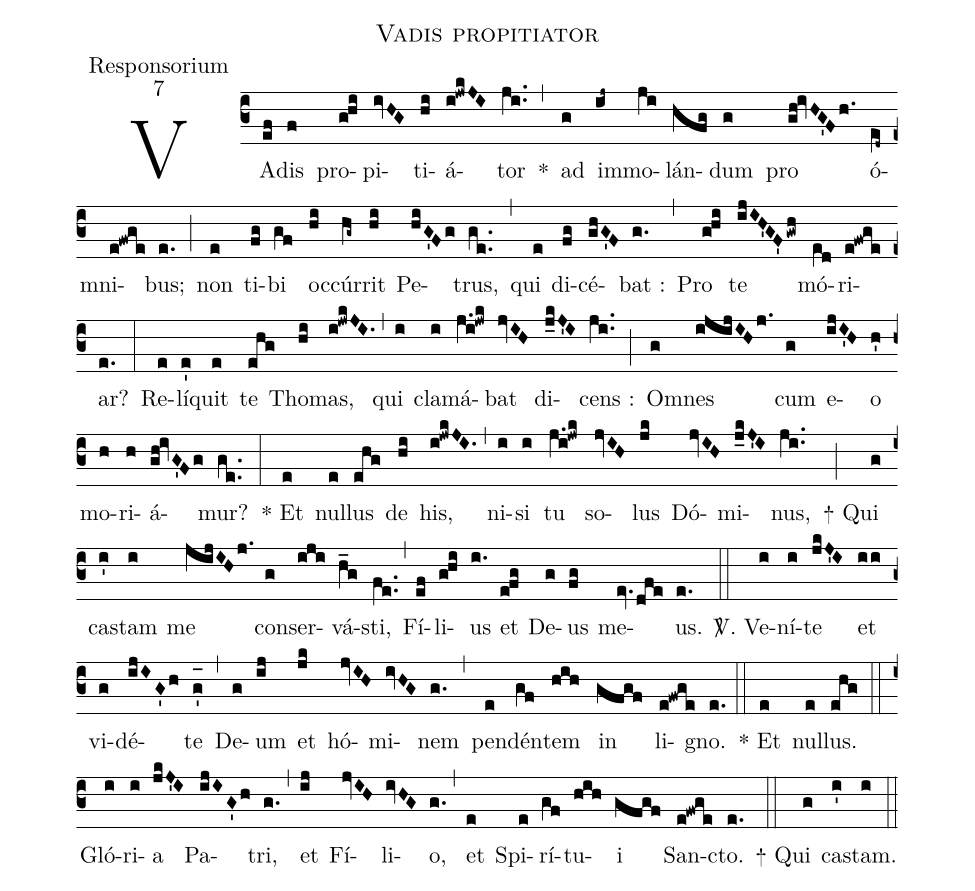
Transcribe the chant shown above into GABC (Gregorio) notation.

name:Vadis propitiator;
office-part:Responsorium;
mode:7;
%%
(c3) VA(ef)dis(f) pro(ghi)pi(ivHG)ti(hi)á(i!jwkJI)tor(ji..) *(,) ad(g) im(ij~)mo(ji)lán(hfg)dum(g) pro(gh!ivHG'Fh.) ó(e[ll:1]d~)mni(e!fwge)bus;(e.) (;) non(e) ti(fg)bi(gf) oc(hi)cúr(hg~)rit(hi) Pe(hiG'Fg)trus,(ge..) (,) qui(e) di(fg)cé(ghG'F)bat :(g.) (,) Pro(ghi) te(ijIH'GF'gwh) mó(e[ll:1]d)ri(e!fwge)ar?(e.) (:) Re(e)lí(e')quit(e) te(ehg) Tho(hi)mas,(i!jwkJI.) (,) qui(i) cla(i)má(j.i!jwk)bat(jvIH) di(j_kJ'I)cens :(ji..) (;) O(g)mnes(ijijIHj.) cum(g) e(ijI'H)o(h') mo(h)ri(h)á(gh!ivG'Fg)mur?(ge..) (:) * Et(e) nul(e)lus(ehg) de(hi) his,(i!jwkJI.) (,) ni(i)si(i) tu(j.i!jwk) so(jvIH)lus(jk) Dó(jvIH)mi(j_kJ'I)nus,(ji..) (;) + Qui(g) ca(i')stam(i) me(jijIHj.) con(g)ser(iji)vá(h_g)sti,(fe..) (,) Fí(ef)li(ghi)us(i.) et(efg) De(g)us(fg) me(ev.dfe)us.(e.) (::)
<sp>V/</sp>. Ve(i)ní(i)te(jkJ'I) et(ii) vi(g)dé(ijIG'h)te(g'_[oh:h]) (,) De(g)um(ij) et(jk) hó(jvIH)mi(ivHG)nem(g.) (,) pen(e)dén(gf)tem(hih) in(gfgf) li(e!fwge)gno.(e.) (::) * Et(e) nul(e)lus.(ehg) (::)
Gló(i)ri(i)a(jkJ'I) Pa(ijIG'h)tri,(g.) (,) et(ij) Fí(jvIH)li(ivHG)o,(g.) (,) et(e) Spi(e)rí(gf)tu(hih)i(gfgf) San(e!fwge)cto.(e.) (::) + Qui(g) ca(i')stam.(i) (::)
